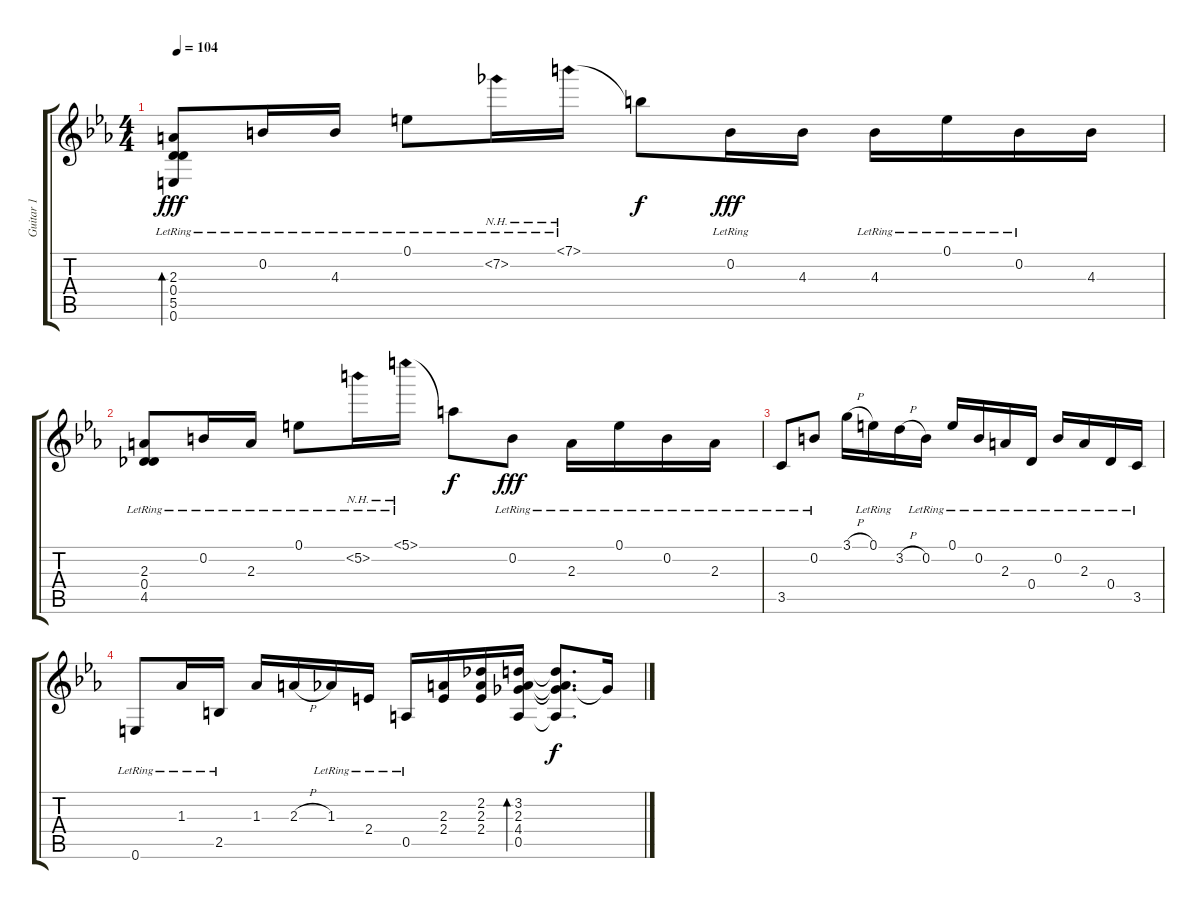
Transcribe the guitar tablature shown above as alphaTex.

\track ("Guitar 1" "Guitar 1") {instrument electricguitarclean}
\staff {score tabs}
\tuning (E4 B3 G3 D3 A2 E2) {hide}
\ts (4 4)
\tempo 104
\clef g2
\ks eb
(2.3{lr} 0.4{lr} 5.5{lr} 0.6{lr}).8{bd 240 dy fff} 0.2{lr}.16 4.3{lr}.16 0.1{lr}.8 7.2{nh lr}.16 7.1{nh lr}.16 7.1{t}.8{dy f} 0.2{lr}.16{dy fff} 4.3.16 4.3{lr}.16 0.1{lr}.16 0.2{lr}.16 4.3.16 |
(2.3{lr} 0.4{lr} 4.5{lr}).8 0.2{lr}.16 2.3{lr}.16 0.1{lr}.8 5.2{nh lr}.16 5.1{nh lr}.16 5.1{t}.8{dy f} 0.2{lr}.8{dy fff} 2.3{lr}.16 0.1{lr}.16 0.2{lr}.16 2.3{lr}.16 |
3.5{lr}.8 0.2{lr}.8 3.1{h}.16 0.1{lr}.16 3.2{h}.16 0.2{lr}.16 0.1{lr}.16 0.2{lr}.16 2.3{lr}.16 0.4{lr}.16 0.2{lr}.16 2.3{lr}.16 0.4{lr}.16 3.5{lr}.16 |
0.6{lr}.8 1.3{lr}.16 2.5{lr}.16 1.3.16 2.3{h}.16 1.3{lr}.16 2.4{lr}.16 0.5{lr}.16 (2.3 2.4).16 (2.2 2.3 2.4).16 (3.2 2.3 4.4 0.5).16{bd 240} (3.2{t} 2.3{t} 4.4{t} 0.5{t}).8{d dy f} 4.4{t}.16
